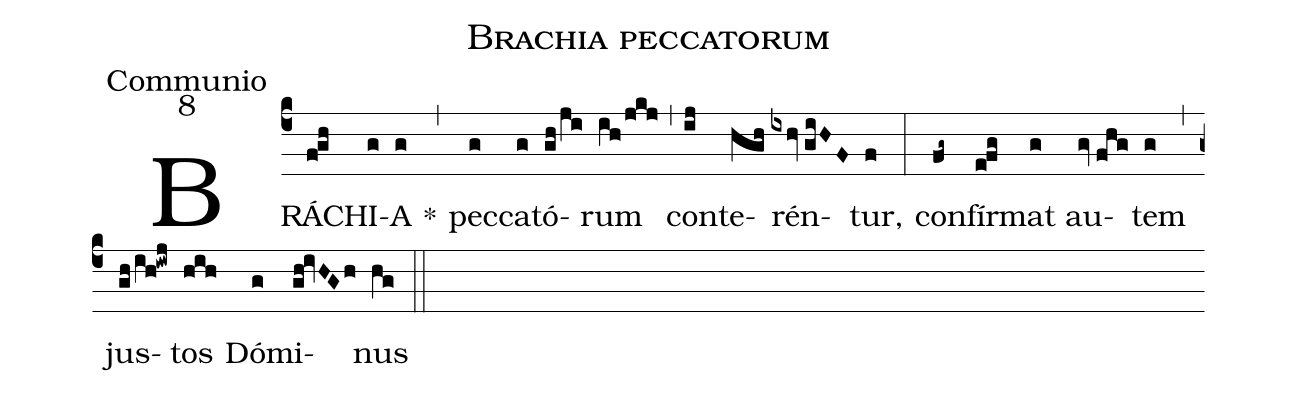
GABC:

name:Brachia peccatorum;
office-part:Communio;
mode:8;
%%
(c4) BRÁ(f!gh)CHI(g)A(g) *(,) pec(g)ca(g)tó(gh/ji)rum(ih/jkj) (,) con(ij)te(hgh)rén(ixhv//giHF)tur,(f) (:) con(fg~)fír(e!fg)mat(g) au(gv//fhg)tem(g) (,) jus(gh/ih!iwj)tos(hih) Dó(g)mi(gh!ivHGh)nus(hg) (::)
